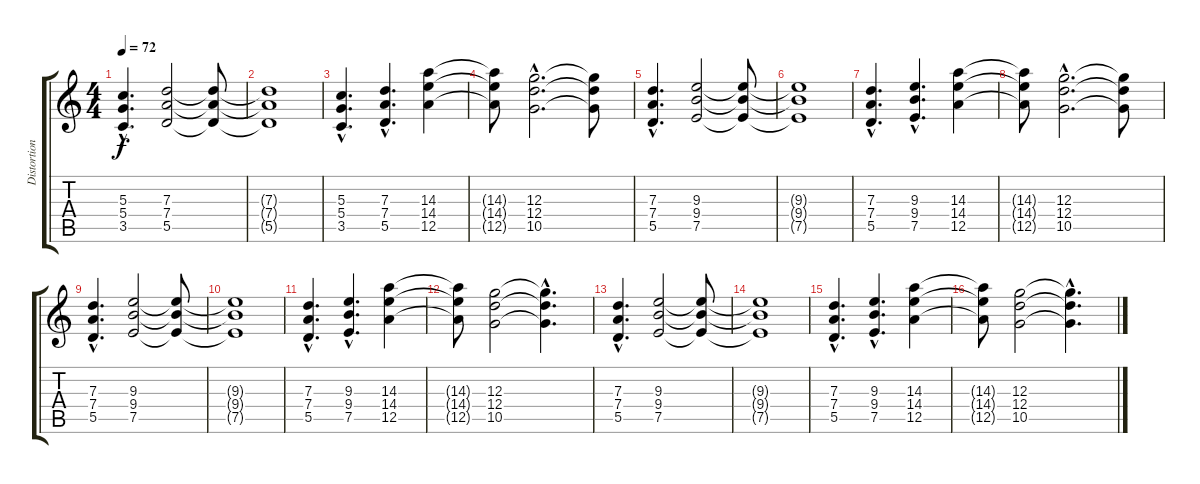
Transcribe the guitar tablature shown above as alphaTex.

\track ("Distortion Guitar 1" "Distortion") {instrument distortionguitar}
\staff {score tabs}
\tuning (E4 B3 G3 D3 A2 E2) {hide}
\ts (4 4)
\tempo 72
\clef g2
\ks c
(5.3{hac} 5.4{hac} 3.5{hac}).4{d dy f} (7.3 7.4 5.5).2 (7.3{t} 7.4{t} 5.5{t}).8 |
(7.3{t} 7.4{t} 5.5{t}).1 |
(5.3{hac} 5.4{hac} 3.5{hac}).4{d} (7.3{hac} 7.4{hac} 5.5{hac}).4{d} (14.3 14.4 12.5).4 |
(14.3{t} 14.4{t} 12.5{t}).8 (12.3{hac} 12.4{hac} 10.5{hac}).2{d} (12.3{t} 12.4{t} 10.5{t}).8 |
(7.3{hac} 7.4{hac} 5.5{hac}).4{d} (9.3 9.4 7.5).2 (9.3{t} 9.4{t} 7.5{t}).8 |
(9.3{t} 9.4{t} 7.5{t}).1 |
(7.3{hac} 7.4{hac} 5.5{hac}).4{d} (9.3{hac} 9.4{hac} 7.5{hac}).4{d} (14.3 14.4 12.5).4 |
(14.3{t} 14.4{t} 12.5{t}).8 (12.3{hac} 12.4{hac} 10.5{hac}).2{d} (12.3{t} 12.4{t} 10.5{t}).8 |
(7.3{hac} 7.4{hac} 5.5{hac}).4{d} (9.3 9.4 7.5).2 (9.3{t} 9.4{t} 7.5{t}).8 |
(9.3{t} 9.4{t} 7.5{t}).1 |
(7.3{hac} 7.4{hac} 5.5{hac}).4{d} (9.3{hac} 9.4{hac} 7.5{hac}).4{d} (14.3 14.4 12.5).4 |
(14.3{t} 14.4{t} 12.5{t}).8 (12.3 12.4 10.5).2 (12.3{hac t} 12.4{hac t} 10.5{hac t}).4{d} |
(7.3{hac} 7.4{hac} 5.5{hac}).4{d} (9.3 9.4 7.5).2 (9.3{t} 9.4{t} 7.5{t}).8 |
(9.3{t} 9.4{t} 7.5{t}).1 |
(7.3{hac} 7.4{hac} 5.5{hac}).4{d} (9.3{hac} 9.4{hac} 7.5{hac}).4{d} (14.3 14.4 12.5).4 |
(14.3{t} 14.4{t} 12.5{t}).8 (12.3 12.4 10.5).2 (12.3{hac t} 12.4{hac t} 10.5{hac t}).4{d}
